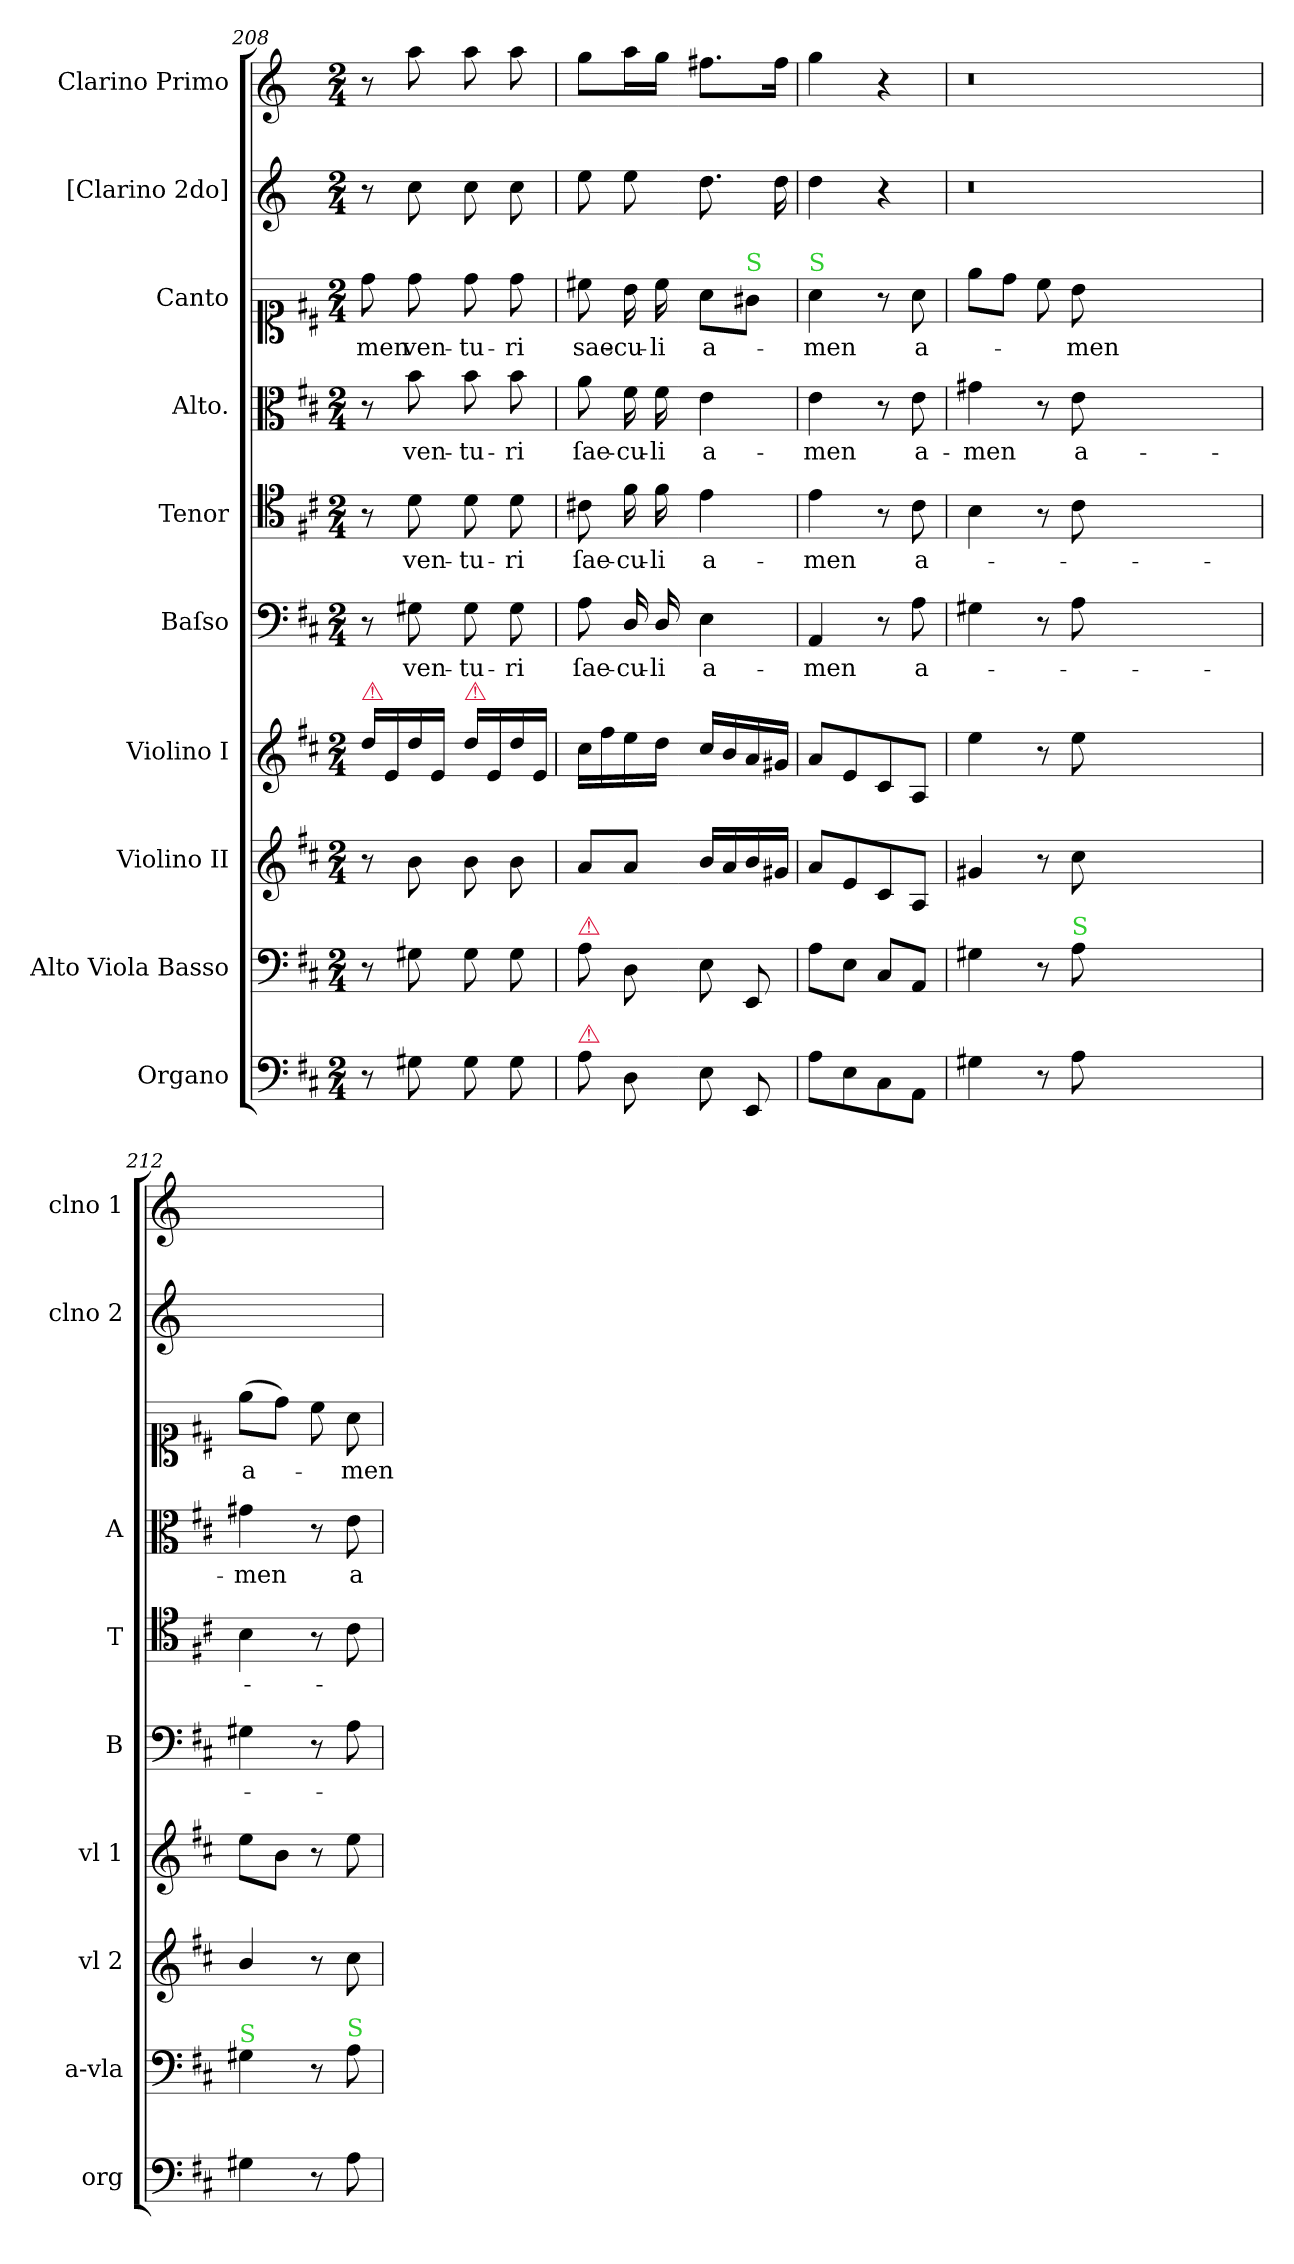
**kern	**kern	**kern	**kern	**kern	**text	**kern	**text	**kern	**text	**kern	**text	**kern	**kern
*part10	*part9	*part8	*part7	*part6	*part6	*part5	*part5	*part4	*part4	*part3	*part3	*part2	*part1
*staff10	*staff9	*staff8	*staff7	*staff6	*staff6	*staff5	*staff5	*staff4	*staff4	*staff3	*staff3	*staff2	*staff1
*I"Organo	*I"Alto Viola Basso	*I"Violino II	*I"Violino I	*I"Baſso	*	*I"Tenor	*	*I"Alto.	*	*I"Canto	*	*I"[Clarino 2do]	*I"Clarino Primo
*I'org	*I'a-vla	*I'vl 2	*I'vl 1	*I'B	*	*I'T	*	*I'A	*	*	*	*I'clno 2	*I'clno 1
*clefF4	*clefF4	*clefG2	*clefG2	*clefF4	*	*clefC4	*	*clefC3	*	*clefC1	*	*clefG2	*clefG2
*	*	*	*	*	*	*	*	*	*	*	*	*ITrd-1c-2	*ITrd-1c-2
*k[f#c#]	*k[f#c#]	*k[f#c#]	*k[f#c#]	*k[f#c#]	*	*k[f#c#]	*	*k[f#c#]	*	*k[f#c#]	*	*k[f#c#]	*k[f#c#]
*	*	*	*	*	*	*	*	*	*	*	*	*D:	*D:
*M2/4	*M2/4	*M2/4	*M2/4	*M2/4	*	*M2/4	*	*M2/4	*	*M2/4	*	*M2/4	*M2/4
=208	=208	=208	=208	=208	=208	=208	=208	=208	=208	=208	=208	=208	=208
!	!	!	!LO:TX:a:color=crimson:t=⚠	!	!	!	!	!	!	!	!	!	!
8r	8r	8r	16dd\LL	8r	.	8r	.	8r	.	8dd\	-men	8r	8r
.	.	.	16e/	.	.	.	.	.	.	.	.	.	.
8G#X\	8G#X\	8b\	16dd\	8G#X\	-ven-	8d\	ven-	8b\	ven-	8dd\	ven-	8dd\	8bb\
.	.	.	16e/JJ	.	.	.	.	.	.	.	.	.	.
=-	=-	=-	=-	=-	=-	=-	=-	=-	=-	=-	=-	=-	=-
!	!	!	!LO:TX:a:color=crimson:t=⚠	!	!	!	!	!	!	!	!	!	!
8G#\	8G#\	8b\	16dd\LL	8G#\	-tu-	8d\	-tu-	8b\	-tu-	8dd\	-tu-	8dd\	8bb\
.	.	.	16e/	.	.	.	.	.	.	.	.	.	.
8G#\	8G#\	8b\	16dd\	8G#\	-ri	8d\	-ri	8b\	-ri	8dd\	-ri	8dd\	8bb\
.	.	.	16e/JJ	.	.	.	.	.	.	.	.	.	.
=209	=209	=209	=209	=209	=209	=209	=209	=209	=209	=209	=209	=209	=209
!	!LO:TX:a:color=crimson:t=⚠	!	!	!	!	!	!	!	!	!	!	!	!
!LO:TX:a:color=crimson:t=⚠	!	!	!	!	!	!	!	!	!	!	!	!	!
8A\	8A\	8a/L	16cc#\LL	8A\	ſae-	8c#X\	ſae-	8a\	ſae-	8cc#X\	sae-	8ff#\	8aa\L
.	.	.	16ff#\	.	.	.	.	.	.	.	.	.	.
8D\	8D\	8a/J	16ee\	16D/	-cu-	16f#\	-cu-	16f#\	-cu-	16b\	-cu-	8ff#\	16bb\L
.	.	.	16dd\JJ	16D/	-li	16f#\	-li	16f#\	-li	16cc#\	-li	.	16aa\JJ
=-	=-	=-	=-	=-	=-	=-	=-	=-	=-	=-	=-	=-	=-
8E\	8E\	16b/LL	16cc#/LL	4E\	a-	4e\	a-	4e\	a-	8a\L	a-	8.ee\	8.gg#X\L
.	.	16a/	16b/	.	.	.	.	.	.	.	.	.	.
!	!	!	!	!	!	!	!	!	!	!LO:TX:a:color=limegreen:t=S	!	!	!
8EE/	8EE/	16b/	16a/	.	.	.	.	.	.	8g#X\J	.	.	.
.	.	16g#X/JJ	16g#X/JJ	.	.	.	.	.	.	.	.	16ee\	16gg#\Jk
=210	=210	=210	=210	=210	=210	=210	=210	=210	=210	=210	=210	=210	=210
!	!	!	!	!	!	!	!	!	!	!LO:TX:a:color=limegreen:t=S	!	!	!
8A\L	8A\L	8a/L	8a/L	4AA/	-men	4e\	-men	4e\	-men	4a\	-men	4ee\	4aa\
8E\	8E\J	8e/	8e/	.	.	.	.	.	.	.	.	.	.
8C#\	8C#/L	8c#/	8c#/	8r	.	8r	.	8r	.	8r	.	4r	4r
!	!	!	!	!	!	!	!	!	!LO:LY:i	!	!	!	!
8AA\J	8AA/J	8A/J	8A/J	8A\	a-	8c#\	a-	8e\	a-	8a\	a-	.	.
=211	=211	=211	=211	=211	=211	=211	=211	=211	=211	=211	=211	=211	=211
!	!	!	!	!	!	!	!	!	!LO:LY:i	!	!	!	!
4G#X\	4G#X\	4g#X/	4ee\	4G#X\	.	4B\	.	4g#X\	-men	8ee\L	.	0r	0r
.	.	.	.	.	.	.	.	.	.	8dd\J	.	.	.
8r	8r	8r	8r	8r	.	8r	.	8r	.	8cc#\	.	.	.
!	!LO:TX:a:color=limegreen:t=S	!	!	!	!	!	!	!	!	!	!	!	!
!	!	!	!	!	!	!	!	!	!LO:LY:i	!	!	!	!
8A\	8A\	8cc#\	8ee\	8A\	.	8c#\	.	8e\	a-	8b\	-men	.	.
1.ryy	1.ryy	1.ryy	1.ryy	1.ryy	.	1.ryy	.	1.ryy	.	1.ryy	.	.	.
=212	=212	=212	=212	=212	=212	=212	=212	=212	=212	=212	=212	=212	=212
!	!LO:TX:a:color=limegreen:t=S	!	!	!	!	!	!	!	!	!	!	!	!
!	!	!	!	!	!	!	!	!	!LO:LY:i	!	!LO:LY:i	!	!
4G#X\	4G#X\	4b/	8ee\L	4G#X\	.	4B\	.	4g#X\	-men	(8ee\L	a-	2ryy	2ryy
.	.	.	8b\J	.	.	.	.	.	.	8dd\J)	.	.	.
8r	8r	8r	8r	8r	.	8r	.	8r	.	8cc#\	.	.	.
!	!LO:TX:a:color=limegreen:t=S	!	!	!	!	!	!	!	!	!	!	!	!
!	!	!	!	!	!	!	!	!	!LO:LY:i	!	!LO:LY:i	!	!
8A\	8A\	8cc#\	8ee\	8A\	.	8c#\	.	8e\	a-	8a\	-men	.	.
=	=	=	=	=	=	=	=	=	=	=	=	=	=
*-	*-	*-	*-	*-	*-	*-	*-	*-	*-	*-	*-	*-	*-
